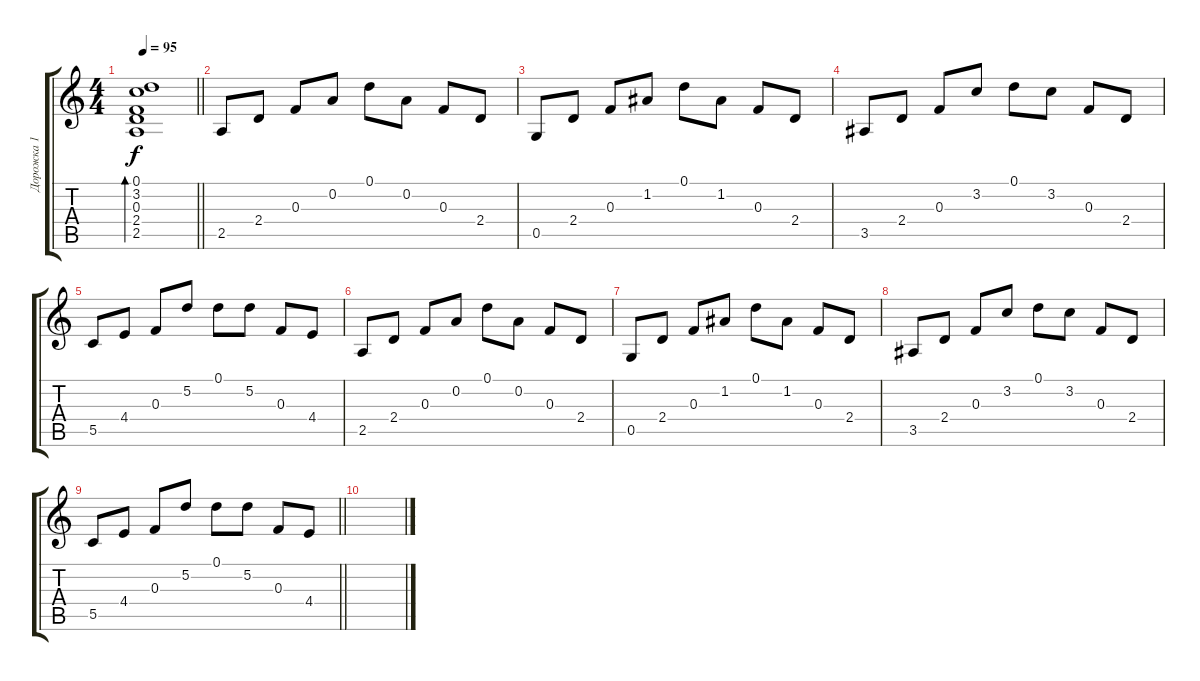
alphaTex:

\track ("Дорожка 1" "Дорожка 1") {instrument acousticguitarsteel}
\staff {score tabs}
\tuning (D4 A3 F3 C3 G2 C2) {hide}
\ts (4 4)
\tempo 95
\clef g2
\barLineRight lightlight
\ks c
(0.1 3.2 0.3 2.4 2.5).1{bd 60 dy f} |
\section ("" "")
2.5.8{instrument acousticguitarsteel} 2.4.8 0.3.8 0.2.8 0.1.8 0.2.8 0.3.8 2.4.8 |
0.5.8 2.4.8 0.3.8 1.2.8 0.1.8 1.2.8 0.3.8 2.4.8 |
3.5.8 2.4.8 0.3.8 3.2.8 0.1.8 3.2.8 0.3.8 2.4.8 |
5.5.8 4.4.8 0.3.8 5.2.8 0.1.8 5.2.8 0.3.8 4.4.8 |
2.5.8 2.4.8 0.3.8 0.2.8 0.1.8 0.2.8 0.3.8 2.4.8 |
0.5.8 2.4.8 0.3.8 1.2.8 0.1.8 1.2.8 0.3.8 2.4.8 |
3.5.8 2.4.8 0.3.8 3.2.8 0.1.8 3.2.8 0.3.8 2.4.8 |
\barLineRight lightlight
5.5.8 4.4.8 0.3.8 5.2.8 0.1.8 5.2.8 0.3.8 4.4.8 |
\section ("" "")
